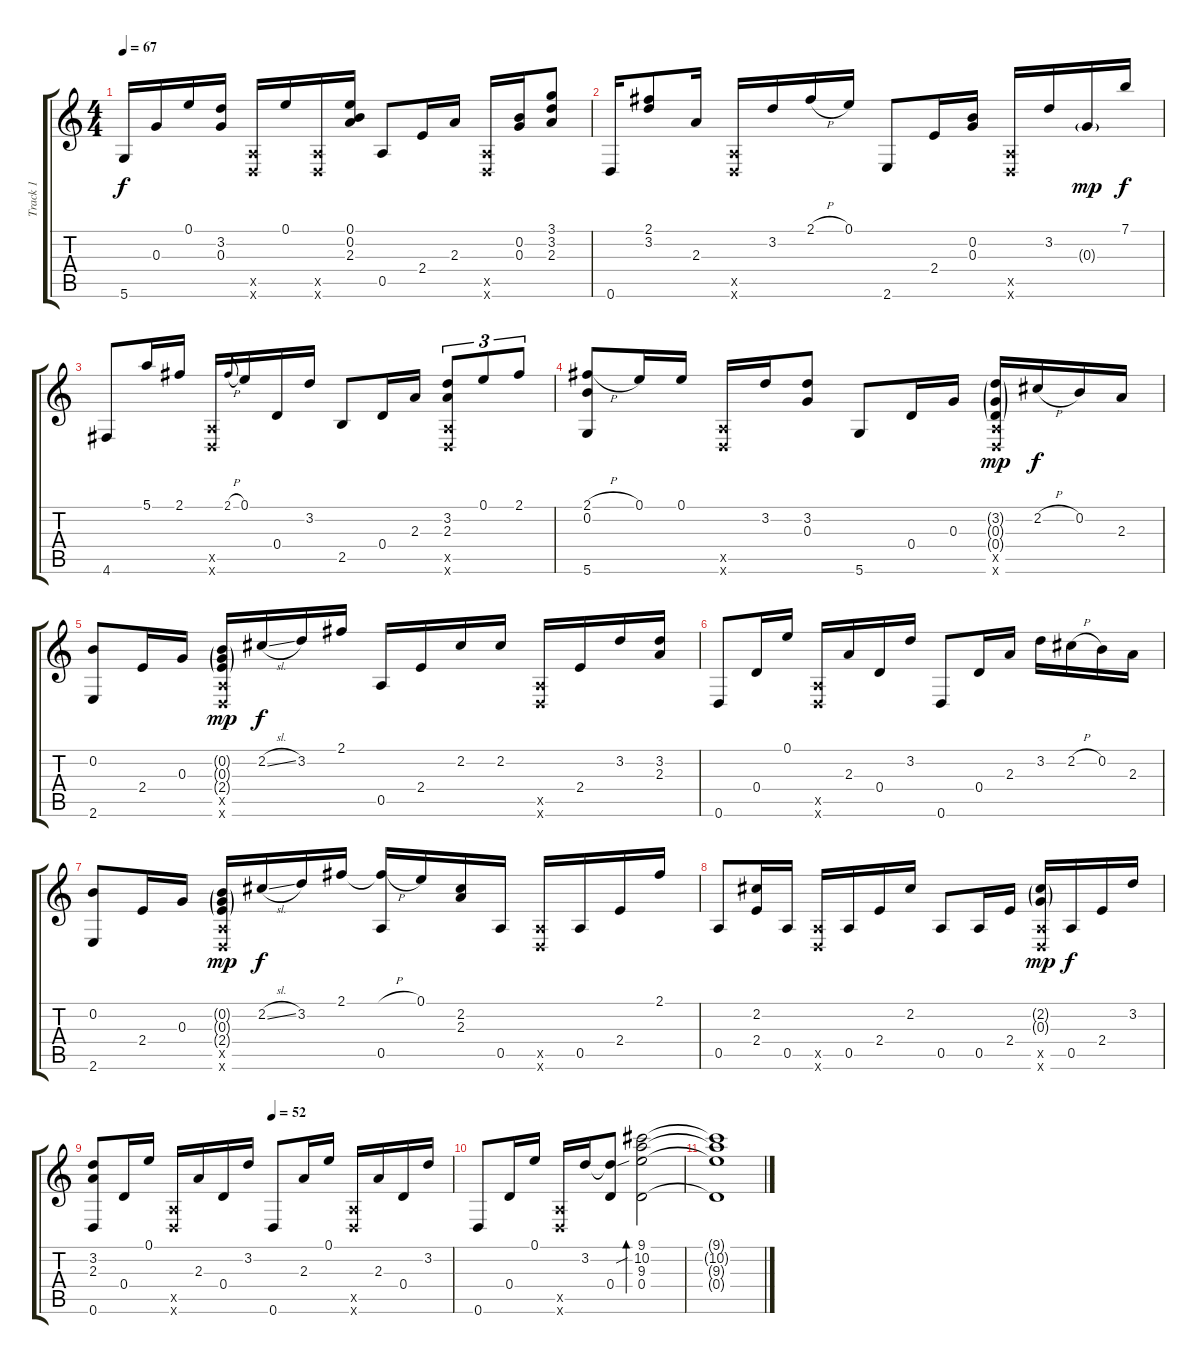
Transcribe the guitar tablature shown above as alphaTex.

\track ("Track 1" "Track 1") {instrument acousticguitarsteel}
\staff {score tabs}
\tuning (E4 B3 G3 D3 A2 D2) {hide}
\ts (4 4)
\tempo 67
\clef g2
\ks c
5.6.16{dy f} 0.3.16 0.1.16 (3.2 0.3).16 (0.5{x} 0.6{x}).16 0.1.16 (0.5{x} 0.6{x}).16 (0.1 0.2 2.3).16 0.5.8 2.4.16 2.3.16 (0.5{x} 0.6{x}).16 (0.2 0.3).16 (3.1 3.2 2.3).8 |
0.6.16 (2.1 3.2).8 2.3.16 (0.5{x} 0.6{x}).16 3.2.16 2.1{h}.16 0.1.16 2.6.8 2.4.16 (0.2 0.3).16 (0.5{x} 0.6{x}).16 3.2.16 0.3{g}.16{dy mp} 7.1.16{dy f} |
4.6.8 5.1.16 2.1.16 (0.5{x} 0.6{x}).16 2.1{h}.8{gr onbeat} 0.1.16 0.4.16 3.2.16 2.5.8 0.4.16 2.3.16 (3.2 2.3 0.5{x} 0.6{x}).8{tu (3 2)} 0.1.8{tu (3 2)} 2.1.8{tu (3 2)} |
(2.1{h} 0.2 5.6).8 0.1.16 0.1.16 (0.5{x} 0.6{x}).16 3.2.16 (3.2 0.3).8 5.6.8 0.4.16 0.3.16 (3.2{g} 0.3{g} 0.4{g} 0.5{x} 0.6{x}).16{dy mp} 2.2{h}.16{dy f} 0.2.16 2.3.16 |
(0.2 2.6).8 2.4.16 0.3.16 (0.2{g} 0.3{g} 2.4{g} 0.5{x} 0.6{x}).16{dy mp} 2.2{sl}.16{dy f} 3.2.16 2.1.16 0.5.16 2.4.16 2.2.16 2.2.16 (0.5{x} 0.6{x}).16 2.4.16 3.2.16 (3.2 2.3).16 |
0.6.8 0.4.16 0.1.16 (0.5{x} 0.6{x}).16 2.3.16 0.4.16 3.2.16 0.6.8 0.4.16 2.3.16 3.2.16 2.2{h}.16 0.2.16 2.3.16 |
(0.2 2.6).8 2.4.16 0.3.16 (0.2{g} 0.3{g} 2.4{g} 0.5{x} 0.6{x}).16{dy mp} 2.2{sl}.16{dy f} 3.2.16 2.1.16 (2.1{h t} 0.5).16 0.1.16 (2.2 2.3).16 0.5.16 (0.5{x} 0.6{x}).16 0.5.16 2.4.16 2.1.16 |
0.5.8 (2.2 2.4).16 0.5.16 (0.5{x} 0.6{x}).16 0.5.16 2.4.16 2.2.16 0.5.8 0.5.16 2.4.16 (2.2{g} 0.3{g} 0.5{x} 0.6{x}).16{dy mp} 0.5.16{dy f} 2.4.16 3.2.16 |
\tempo (52 0.5)
(3.2 2.3 0.6).8 0.4.16 0.1.16 (0.5{x} 0.6{x}).16 2.3.16 0.4.16 3.2.16 0.6.8 2.3.16 0.1.16 (0.5{x} 0.6{x}).16 2.3.16 0.4.16 3.2.16 |
0.6.8 0.4.16 0.1.16 (0.5{x} 0.6{x}).16 3.2.16 (3.2{sou t} 0.4).8 (9.1 10.2 9.3 0.4).2{bd 120} |
(9.1{t} 10.2{t} 9.3{t} 0.4{t}).1
